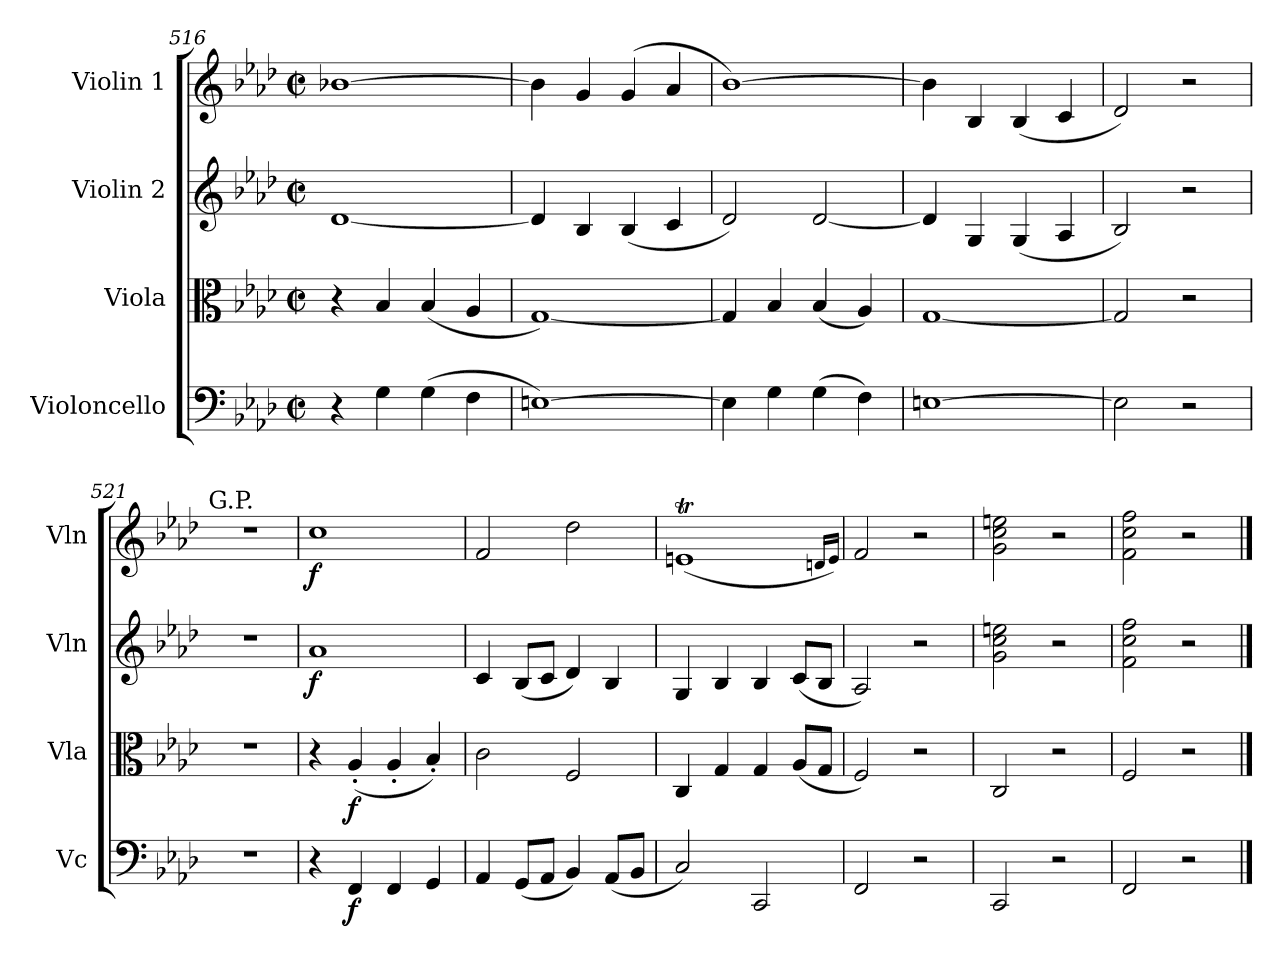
**kern	**dynam	**kern	**dynam	**kern	**dynam	**kern	**dynam
*part4	*part4	*part3	*part3	*part2	*part2	*part1	*part1
*staff4	*staff4	*staff3	*staff3	*staff2	*staff2	*staff1	*staff1
*I"Violoncello	*	*I"Viola	*	*I"Violin 2	*	*I"Violin 1	*
*I'Vc	*	*I'Vla	*	*I'Vln	*	*I'Vln	*
*clefF4	*	*clefC3	*	*clefG2	*	*clefG2	*
*k[b-e-a-d-]	*	*k[b-e-a-d-]	*	*k[b-e-a-d-]	*	*k[b-e-a-d-]	*
*M2/2	*	*M2/2	*	*M2/2	*	*M2/2	*
*met(c|)	*	*met(c|)	*	*met(c|)	*	*met(c|)	*
=516	=516	=516	=516	=516	=516	=516	=516
4r	.	4r	.	[1d-	.	[1b-X	.
4G\	.	4B-/	.	.	.	.	.
(>4G\	.	(<4B-/	.	.	.	.	.
4F\	.	4A-/	.	.	.	.	.
=517	=517	=517	=517	=517	=517	=517	=517
[1En)	.	[1G)	.	4d-/]	.	4b-\]	.
.	.	.	.	4B-/	.	4g/	.
.	.	.	.	(<4B-/	.	(<4g/	.
.	.	.	.	4c/	.	4a-/	.
=518	=518	=518	=518	=518	=518	=518	=518
4E\]	.	4G/]	.	2d-/)	.	[1b-)	.
4G\	.	4B-/	.	.	.	.	.
(>4G\	.	(<4B-/	.	[2d-/	.	.	.
4F\)	.	4A-/)	.	.	.	.	.
=519	=519	=519	=519	=519	=519	=519	=519
[1En	.	[1G	.	4d-/]	.	4b-\]	.
.	.	.	.	4G/	.	4B-/	.
.	.	.	.	(<4G/	.	(<4B-/	.
.	.	.	.	4A-/	.	4c/	.
!!LO:LB:g=z
=520	=520	=520	=520	=520	=520	=520	=520
2En\]	.	2G/]	.	2B-/)	.	2d-/)	.
2r	.	2r	.	2r	.	2r	.
=521	=521	=521	=521	=521	=521	=521	=521
!	!	!	!	!	!	!LO:TX:t=G.P.	!
1r	.	1r	.	1r	.	1r	.
=522	=522	=522	=522	=522	=522	=522	=522
!	!	!	!	!	!LO:DY:b	!	!LO:DY:b
4r	.	4r	.	1a-	f	1cc	f
!	!LO:DY:b	!	!LO:DY:b	!	!	!	!
4FF/	f	(<4A-'/	f	.	.	.	.
4FF/	.	4A-'/	.	.	.	.	.
4GG/	.	4B-'/)	.	.	.	.	.
=523	=523	=523	=523	=523	=523	=523	=523
4AA-/	.	2c\	.	4c/	.	2f/	.
(<8GG/L	.	.	.	(<8B-/L	.	.	.
8AA-/J	.	.	.	8c/J	.	.	.
4BB-/)	.	2F/	.	4d-/)	.	2dd-\	.
(<8AA-/L	.	.	.	4B-/	.	.	.
8BB-/J	.	.	.	.	.	.	.
=524	=524	=524	=524	=524	=524	=524	=524
2C/)	.	4C/	.	4G/	.	(<1ent	.
.	.	4G/	.	4B-/	.	.	.
2CC/	.	4G/	.	4B-/	.	.	.
.	.	(<8A-/L	.	(<8c/L	.	.	.
.	.	8G/J	.	8B-/J	.	.	.
.	.	.	.	.	.	16qdn/LL	.
.	.	.	.	.	.	16qe/JJ)	.
=525	=525	=525	=525	=525	=525	=525	=525
2FF/	.	2F/)	.	2A-/)	.	2f/	.
2r	.	2r	.	2r	.	2r	.
=526	=526	=526	=526	=526	=526	=526	=526
2CC/	.	2C/	.	2g\ 2cc\ 2een\	.	2g\ 2cc\ 2een\	.
2r	.	2r	.	2r	.	2r	.
=527	=527	=527	=527	=527	=527	=527	=527
2FF/	.	2F/	.	2f\ 2cc\ 2ff\	.	2f\ 2cc\ 2ff\	.
2r	.	2r	.	2r	.	2r	.
==	==	==	==	==	==	==	==
*-	*-	*-	*-	*-	*-	*-	*-
